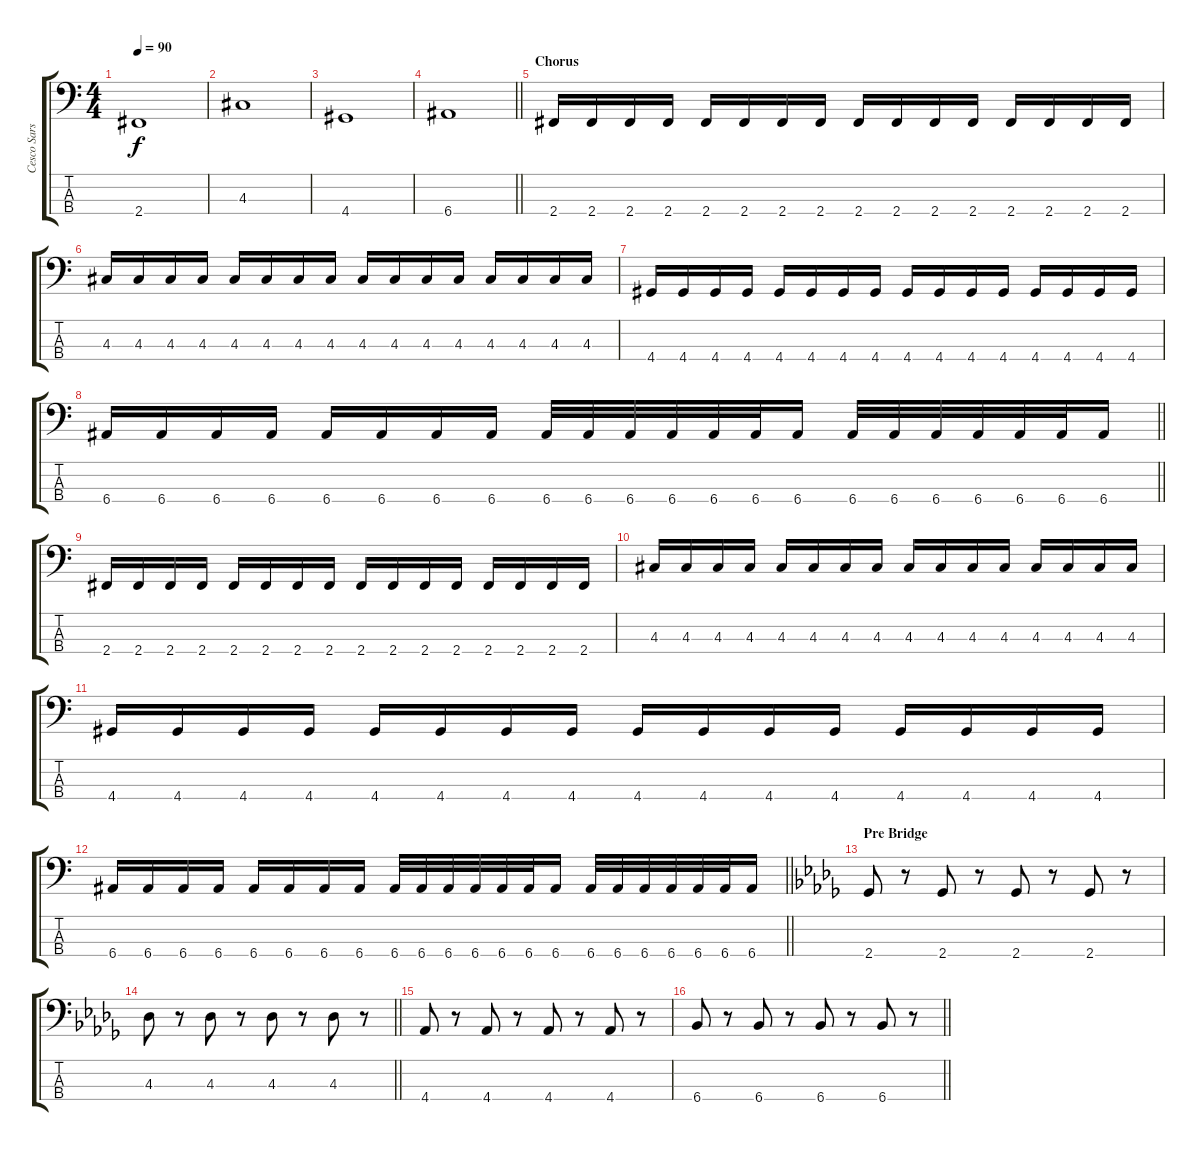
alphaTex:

\track ("Cesco Sarsano (Bass)" "Cesco Sars") {instrument electricbassfinger}
\staff {score tabs}
\tuning (G2 D2 A1 E1) {hide}
\ts (4 4)
\tempo 90
\clef f4
\ks c
2.4.1{dy f} |
4.3.1 |
4.4.1 |
\barLineRight lightlight
6.4.1 |
\section ("" "Chorus")
2.4.16 2.4.16 2.4.16 2.4.16 2.4.16 2.4.16 2.4.16 2.4.16 2.4.16 2.4.16 2.4.16 2.4.16 2.4.16 2.4.16 2.4.16 2.4.16 |
4.3.16 4.3.16 4.3.16 4.3.16 4.3.16 4.3.16 4.3.16 4.3.16 4.3.16 4.3.16 4.3.16 4.3.16 4.3.16 4.3.16 4.3.16 4.3.16 |
4.4.16 4.4.16 4.4.16 4.4.16 4.4.16 4.4.16 4.4.16 4.4.16 4.4.16 4.4.16 4.4.16 4.4.16 4.4.16 4.4.16 4.4.16 4.4.16 |
\barLineRight lightlight
6.4.16 6.4.16 6.4.16 6.4.16 6.4.16 6.4.16 6.4.16 6.4.16 6.4.32 6.4.32 6.4.32 6.4.32 6.4.32 6.4.32 6.4.16 6.4.32 6.4.32 6.4.32 6.4.32 6.4.32 6.4.32 6.4.16 |
2.4.16 2.4.16 2.4.16 2.4.16 2.4.16 2.4.16 2.4.16 2.4.16 2.4.16 2.4.16 2.4.16 2.4.16 2.4.16 2.4.16 2.4.16 2.4.16 |
4.3.16 4.3.16 4.3.16 4.3.16 4.3.16 4.3.16 4.3.16 4.3.16 4.3.16 4.3.16 4.3.16 4.3.16 4.3.16 4.3.16 4.3.16 4.3.16 |
4.4.16 4.4.16 4.4.16 4.4.16 4.4.16 4.4.16 4.4.16 4.4.16 4.4.16 4.4.16 4.4.16 4.4.16 4.4.16 4.4.16 4.4.16 4.4.16 |
\barLineRight lightlight
6.4.16 6.4.16 6.4.16 6.4.16 6.4.16 6.4.16 6.4.16 6.4.16 6.4.32 6.4.32 6.4.32 6.4.32 6.4.32 6.4.32 6.4.16 6.4.32 6.4.32 6.4.32 6.4.32 6.4.32 6.4.32 6.4.16 |
\section ("" "Pre Bridge")
\ks db
2.4.8 r.8 2.4.8 r.8 2.4.8 r.8 2.4.8 r.8 |
\barLineRight lightlight
4.3.8 r.8 4.3.8 r.8 4.3.8 r.8 4.3.8 r.8 |
4.4.8 r.8 4.4.8 r.8 4.4.8 r.8 4.4.8 r.8 |
\barLineRight lightlight
6.4.8 r.8 6.4.8 r.8 6.4.8 r.8 6.4.8 r.8
